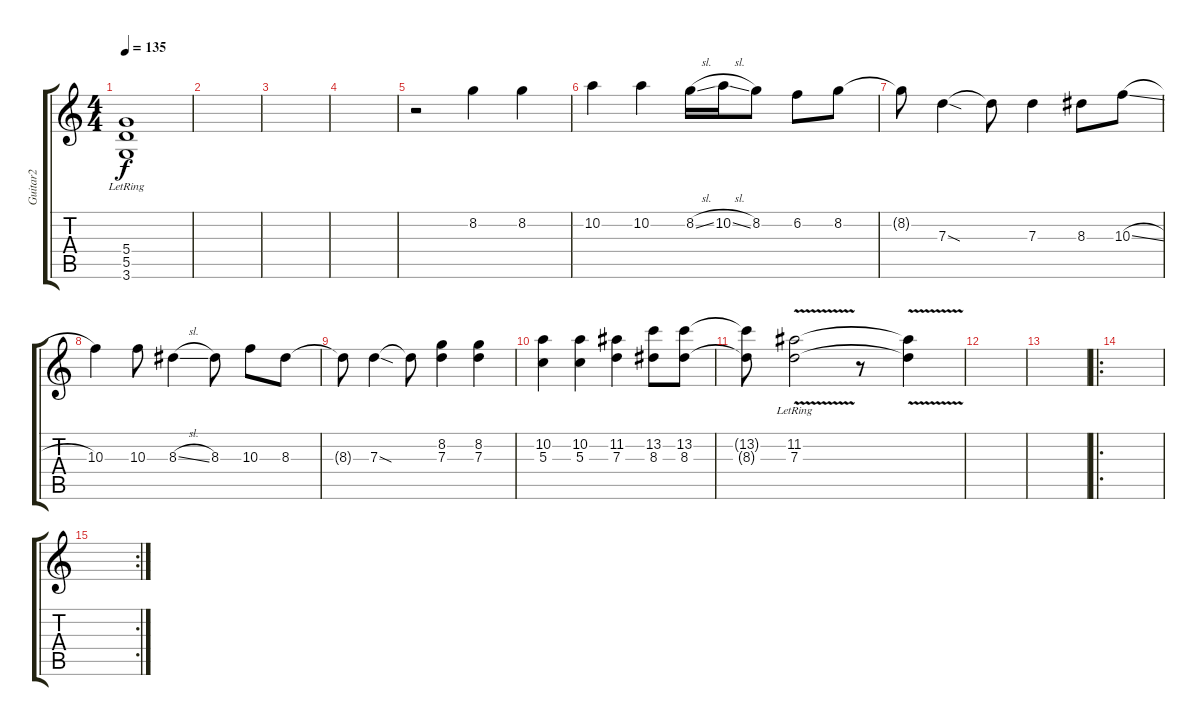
\track ("Guitar2" "Guitar2") {instrument overdrivenguitar}
\staff {score tabs}
\tuning (E4 B3 G3 D3 A2 E2) {hide}
\ts (4 4)
\tempo 135
\clef g2
\ks c
(5.4 5.5{lr} 3.6{lr}).1{dy f} |
|
|
|
r.2 8.2.4 8.2.4 |
10.2.4 10.2.4 8.2{sl}.16 10.2{sl}.16 8.2.8 6.2.8 8.2.8 |
8.2{t}.8 7.3{sod}.4 7.3{t}.8 7.3.4 8.3.8 10.3{sl}.8 |
10.3.4 10.3.8 8.3{sl}.4 8.3.8 10.3.8 8.3.8 |
8.3{t}.8 7.3{sod}.4 7.3{t}.8 (8.2 7.3).4 (8.2 7.3).4 |
(10.2 5.3).4 (10.2 5.3).4 (11.2 7.3).4 (13.2 8.3).8 (13.2 8.3).8 |
(13.2{t} 8.3{t}).8 (11.2{v} 7.3{lr}).2 r.8 (11.2{t} 7.3{t}).4 |
|
|
\ro
|
\rc 2
